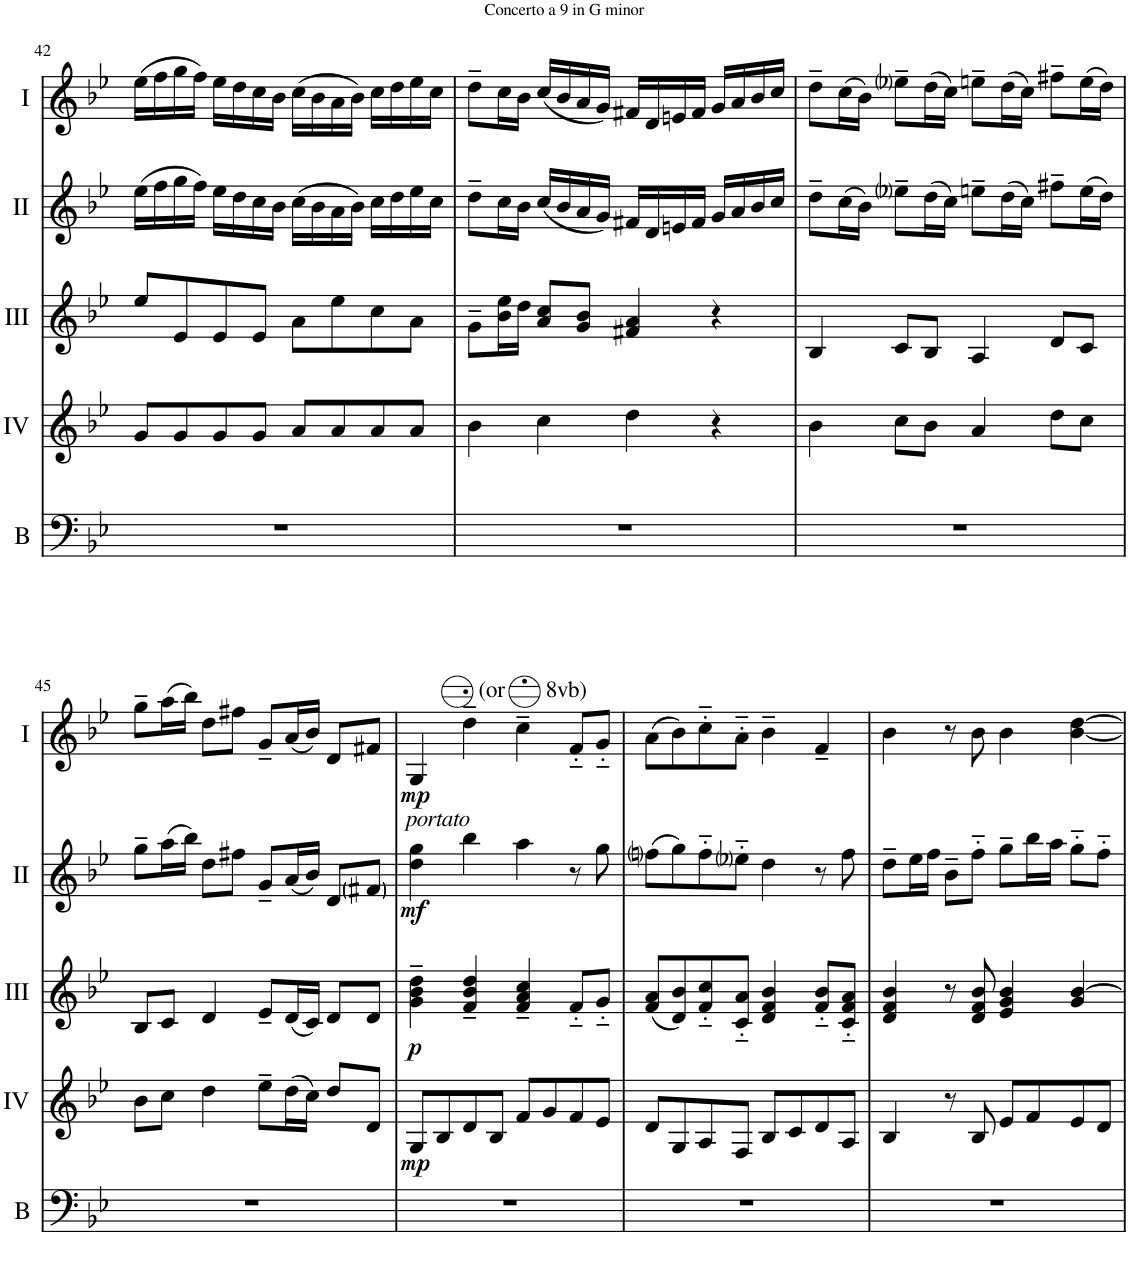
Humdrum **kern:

**kern	**kern	**dynam	**kern	**dynam	**kern	**dynam	**kern	**dynam
*part5	*part4	*part4	*part3	*part3	*part2	*part2	*part1	*part1
*staff5	*staff4	*staff4	*staff3	*staff3	*staff2	*staff2	*staff1	*staff1
*I"Bass	*I"Acc. 4	*	*I"Acc. 3	*	*I"Acc. 2	*	*I"Acc. 1	*
*I'B	*	*	*	*	*	*	*	*
!!LO:PB:g=z
*clefF4	*clefG2	*	*clefG2	*	*clefG2	*	*clefG2	*
*Trd7c12	*Trd7c12	*	*	*	*	*	*	*
*k[b-e-]	*k[b-e-]	*	*k[b-e-]	*	*k[b-e-]	*	*k[b-e-]	*
*M4/4	*M4/4	*	*M4/4	*	*M4/4	*	*M4/4	*
*met(c)	*met(c)	*	*met(c)	*	*met(c)	*	*met(c)	*
=42	=42	=42	=42	=42	=42	=42	=42	=42
1r	8g/L	.	8ee-/L	.	(16ee-\LL	.	(16ee-\LL	.
.	.	.	.	.	16ff\	.	16ff\	.
.	8g/	.	8e-/	.	16gg\	.	16gg\	.
.	.	.	.	.	16ff\JJ)	.	16ff\JJ)	.
.	8g/	.	8e-/	.	16ee-\LL	.	16ee-\LL	.
.	.	.	.	.	16dd\	.	16dd\	.
.	8g/J	.	8e-/J	.	16cc\	.	16cc\	.
.	.	.	.	.	16b-\JJ	.	16b-\JJ	.
.	8a/L	.	8a\L	.	(16cc\LL	.	(16cc\LL	.
.	.	.	.	.	16b-\	.	16b-\	.
.	8a/	.	8ee-\	.	16a\	.	16a\	.
.	.	.	.	.	16b-\JJ)	.	16b-\JJ)	.
.	8a/	.	8cc\	.	16cc\LL	.	16cc\LL	.
.	.	.	.	.	16dd\	.	16dd\	.
.	8a/J	.	8a\J	.	16ee-\	.	16ee-\	.
.	.	.	.	.	16cc\JJ	.	16cc\JJ	.
=43	=43	=43	=43	=43	=43	=43	=43	=43
1r	4b-\	.	8g~\L	.	8dd~\L	.	8dd~\L	.
.	.	.	16b-\ 16ee-\L	.	16cc\L	.	16cc\L	.
.	.	.	16dd\JJ	.	16b-\JJ	.	16b-\JJ	.
.	4cc\	.	8a/ 8cc/L	.	(16cc/LL	.	(16cc/LL	.
.	.	.	.	.	16b-/	.	16b-/	.
.	.	.	8g/ 8b-/J	.	16a/	.	16a/	.
.	.	.	.	.	16g/JJ)	.	16g/JJ)	.
.	4dd\	.	4f#X/ 4a/	.	16f#X/LL	.	16f#X/LL	.
.	.	.	.	.	16d/	.	16d/	.
.	.	.	.	.	16en/	.	16en/	.
.	.	.	.	.	16f#/JJ	.	16f#/JJ	.
.	4r	.	4r	.	16g/LL	.	16g/LL	.
.	.	.	.	.	16a/	.	16a/	.
.	.	.	.	.	16b-/	.	16b-/	.
.	.	.	.	.	16cc/JJ	.	16cc/JJ	.
=44	=44	=44	=44	=44	=44	=44	=44	=44
1r	4b-\	.	4B-/	.	8dd~\L	.	8dd~\L	.
.	.	.	.	.	(16cc\L	.	(16cc\L	.
.	.	.	.	.	16b-\JJ)	.	16b-\JJ)	.
.	8cc\L	.	8c/L	.	8ee-i~\L	.	8ee-i~\L	.
.	8b-\J	.	8B-/J	.	(16dd\L	.	(16dd\L	.
.	.	.	.	.	16cc\JJ)	.	16cc\JJ)	.
.	4a/	.	4A/	.	8een~\L	.	8een~\L	.
.	.	.	.	.	(16dd\L	.	(16dd\L	.
.	.	.	.	.	16cc\JJ)	.	16cc\JJ)	.
.	8dd\L	.	8d/L	.	8ff#X~\L	.	8ff#X~\L	.
.	8cc\J	.	8c/J	.	(16ee\L	.	(16ee\L	.
.	.	.	.	.	16dd\JJ)	.	16dd\JJ)	.
!!LO:LB:g=z
=45	=45	=45	=45	=45	=45	=45	=45	=45
1r	8b-\L	.	8B-/L	.	8gg~\L	.	8gg~\L	.
.	8cc\J	.	8c/J	.	(16aa\L	.	(16aa\L	.
.	.	.	.	.	16bb-\JJ)	.	16bb-\JJ)	.
.	4dd\	.	4d/	.	8dd\L	.	8dd\L	.
.	.	.	.	.	8ff#X\J	.	8ff#X\J	.
.	8ee-~\L	.	8e-~/L	.	8g~/L	.	8g~/L	.
.	(16dd\L	.	(16d/L	.	(16a/L	.	(16a/L	.
.	16cc\JJ)	.	16c/JJ)	.	16b-/JJ)	.	16b-/JJ)	.
.	8dd/L	.	8d/L	.	8d/L	.	8d/L	.
.	8d/J	.	8d/J	.	8f#X/J	.	8f#X/J	.
=46	=46	=46	=46	=46	=46	=46	=46	=46
!	!	!	!	!	!LO:TX:a:i:t=portato	!	!	!
!	!	!LO:DY:b	!	!LO:DY:b	!	!LO:DY:b	!	!LO:DY:b
1r	8G/L	mp	4g\~ 4b-\~ 4dd\~	p	4dd\ 4gg\	mf	4G/	mp
.	8B-/	.	.	.	.	.	.	.
!	!	!	!	!	!	!	!LO:TX:a:t=(or       8vb)	!
.	8d/	.	4f/~ 4b-/~ 4dd/~	.	4bb-\	.	4dd~\	.
.	8B-/J	.	.	.	.	.	.	.
.	8f/L	.	4f/~ 4a/~ 4cc/~	.	4aa\	.	4cc~\	.
.	8g/	.	.	.	.	.	.	.
.	8f/	.	8f'~/L	.	8r	.	8f'~/L	.
.	8e-/J	.	8g'~/J	.	8gg\	.	8g'~/J	.
=47	=47	=47	=47	=47	=47	=47	=47	=47
1r	8d/L	.	(8f/ 8a/L	.	(8ffni\L	.	(8a\L	.
.	8G/	.	8d/ 8b-/)	.	8gg\)	.	8b-\)	.
.	8A/	.	8f/'~ 8cc/'~	.	8ff'~\	.	8cc'~\	.
.	8F/J	.	8c/'~ 8a/'~J	.	8ee-i'~\J	.	8a'~\J	.
.	8B-/L	.	4d/ 4f/ 4b-/	.	4dd\	.	4b-~\	.
.	8c/	.	.	.	.	.	.	.
.	8d/	.	8f/'~ 8b-/'~L	.	8r	.	4f~/	.
.	8A/J	.	8c/'~ 8f/'~ 8a/'~J	.	8ff\	.	.	.
=48	=48	=48	=48	=48	=48	=48	=48	=48
1r	4B-/	.	4d/ 4f/ 4b-/	.	8dd~\L	.	4b-\	.
.	.	.	.	.	16ee-\L	.	.	.
.	.	.	.	.	16ff\JJ	.	.	.
.	8r	.	8r	.	8b-~\L	.	8r	.
.	8B-/	.	8d/ 8f/ 8b-/	.	8ff'~\J	.	8b-\	.
.	8e-/L	.	4e-/ 4g/ 4b-/	.	8gg~\L	.	4b-\	.
.	8f/	.	.	.	16bb-\L	.	.	.
.	.	.	.	.	16aa\JJ	.	.	.
.	8e-/	.	4g/ [4b-/	.	8gg'~\L	.	[4b-\ [4dd\	.
.	8d/J	.	.	.	8ff'~\J	.	.	.
=	=	=	=	=	=	=	=	=
*-	*-	*-	*-	*-	*-	*-	*-	*-
